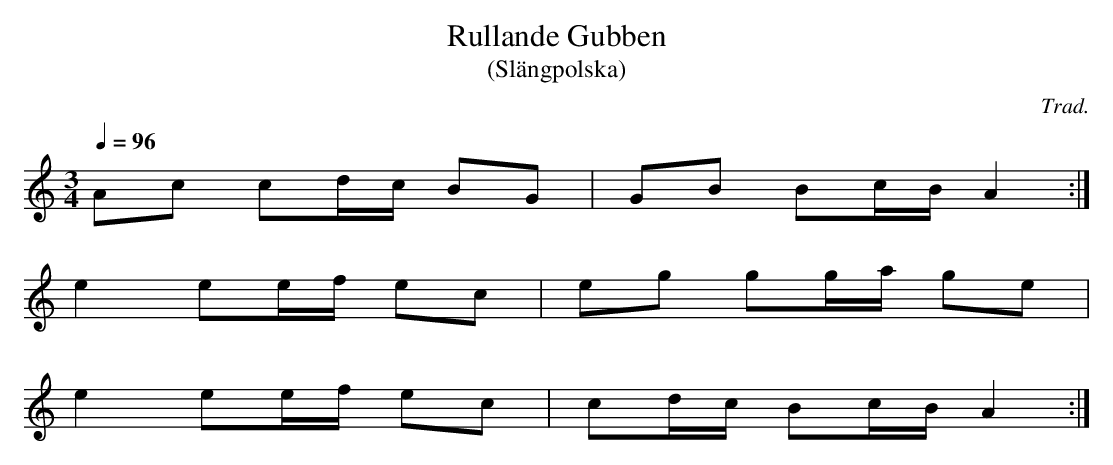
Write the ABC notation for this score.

X:1
T:Rullande Gubben
T:(Sl\"angpolska)
C:Trad.
M:3/4
L:1/8
Q:1/4=96
K:Am
 A-c cd/c/ B-G | G-B Bc/B/ A2   :|
 e2  ee/f/ ec  | e-g gg/a/ ge    |
 e2  ee/f/ ec  | cd/c/ Bc/B/ A2 :|
